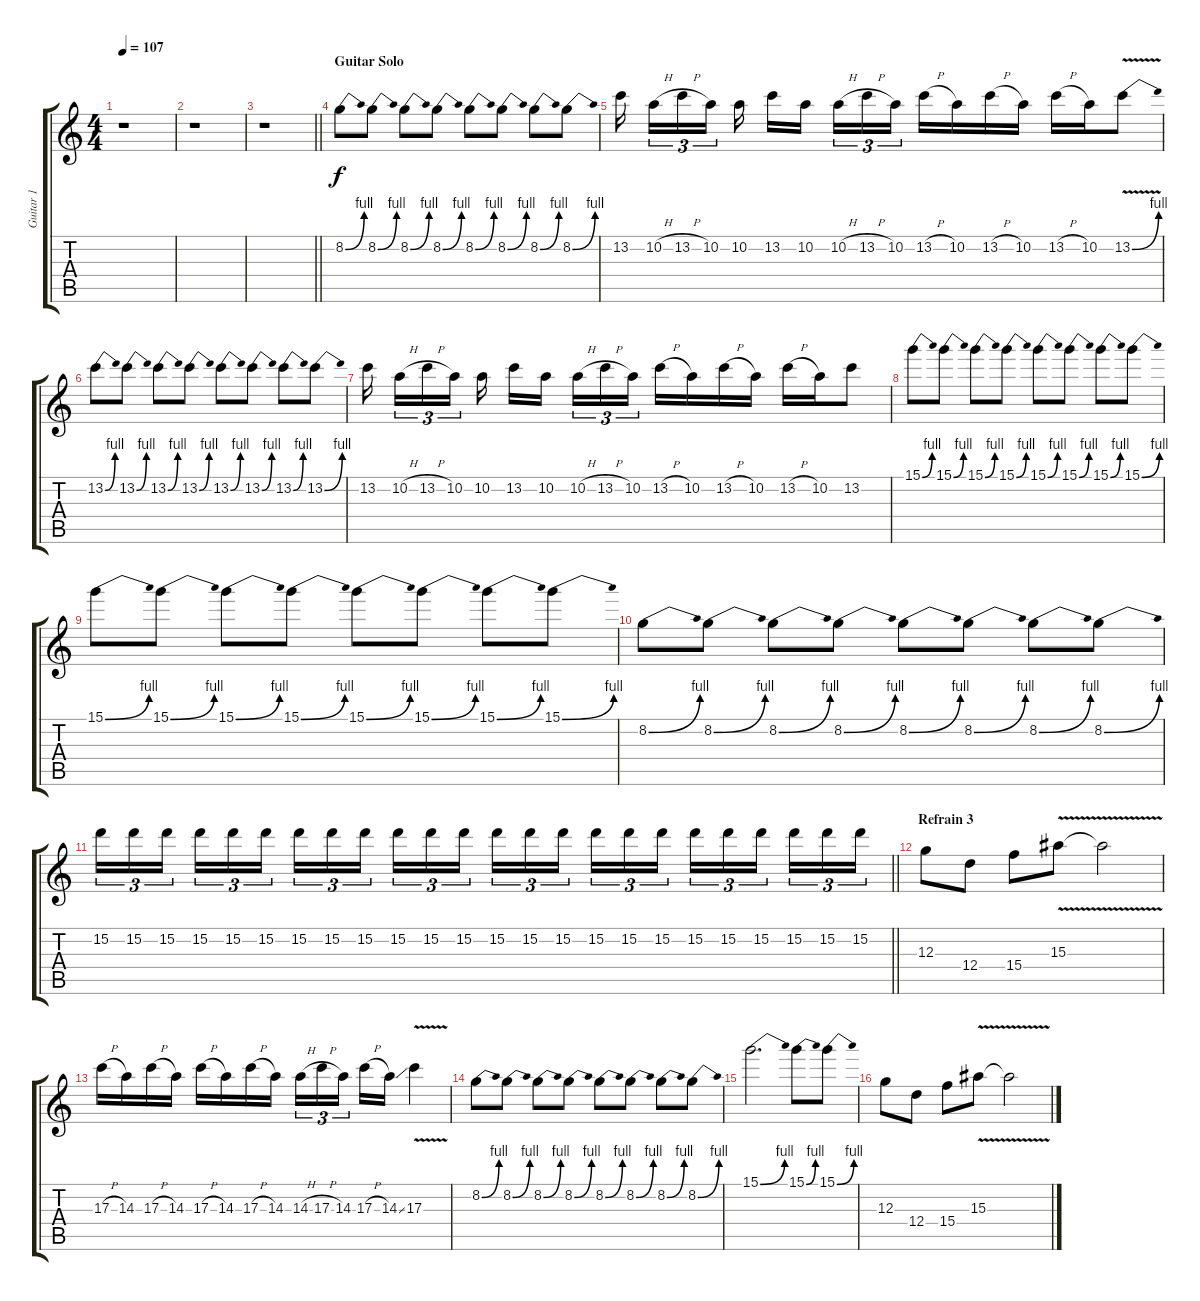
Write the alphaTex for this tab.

\track ("Guitar 1" "Guitar 1") {instrument electricguitarjazz}
\staff {score tabs}
\tuning (E4 B3 G3 D3 A2 D2) {hide}
\ts (4 4)
\tempo 107
\clef g2
\ks c
r.1{dy mp} |
r.1 |
\barLineRight lightlight
r.1 |
\section ("" "Guitar Solo")
8.2{be (bend 0 0 60 4)}.8{dy f} 8.2{be (bend 0 0 60 4)}.8 8.2{be (bend 0 0 60 4)}.8 8.2{be (bend 0 0 60 4)}.8 8.2{be (bend 0 0 60 4)}.8 8.2{be (bend 0 0 60 4)}.8 8.2{be (bend 0 0 60 4)}.8 8.2{be (bend 0 0 60 4)}.8 |
13.2.16{beam splitsecondary} 10.2{h}.16{tu (3 2)} 13.2{h}.16{tu (3 2)} 10.2.16{tu (3 2) beam splitsecondary} 10.2.16 13.2.16 10.2.16{beam splitsecondary} 10.2{h}.16{tu (3 2)} 13.2{h}.16{tu (3 2)} 10.2.16{tu (3 2)} 13.2{h}.16 10.2.16 13.2{h}.16 10.2.16 13.2{h}.16 10.2.16 13.2{be (bend 0 0 60 4) v}.8 |
13.2{be (bend 0 0 60 4)}.8 13.2{be (bend 0 0 60 4)}.8 13.2{be (bend 0 0 60 4)}.8 13.2{be (bend 0 0 60 4)}.8 13.2{be (bend 0 0 60 4)}.8 13.2{be (bend 0 0 60 4)}.8 13.2{be (bend 0 0 60 4)}.8 13.2{be (bend 0 0 60 4)}.8 |
13.2.16{beam splitsecondary} 10.2{h}.16{tu (3 2)} 13.2{h}.16{tu (3 2)} 10.2.16{tu (3 2) beam splitsecondary} 10.2.16 13.2.16 10.2.16{beam splitsecondary} 10.2{h}.16{tu (3 2)} 13.2{h}.16{tu (3 2)} 10.2.16{tu (3 2)} 13.2{h}.16 10.2.16 13.2{h}.16 10.2.16 13.2{h}.16 10.2.16 13.2.8 |
15.1{be (bend 0 0 60 4)}.8 15.1{be (bend 0 0 60 4)}.8 15.1{be (bend 0 0 60 4)}.8 15.1{be (bend 0 0 60 4)}.8 15.1{be (bend 0 0 60 4)}.8 15.1{be (bend 0 0 60 4)}.8 15.1{be (bend 0 0 60 4)}.8 15.1{be (bend 0 0 60 4)}.8 |
15.1{be (bend 0 0 60 4)}.8 15.1{be (bend 0 0 60 4)}.8 15.1{be (bend 0 0 60 4)}.8 15.1{be (bend 0 0 60 4)}.8 15.1{be (bend 0 0 60 4)}.8 15.1{be (bend 0 0 60 4)}.8 15.1{be (bend 0 0 60 4)}.8 15.1{be (bend 0 0 60 4)}.8 |
8.2{be (bend 0 0 60 4)}.8 8.2{be (bend 0 0 60 4)}.8 8.2{be (bend 0 0 60 4)}.8 8.2{be (bend 0 0 60 4)}.8 8.2{be (bend 0 0 60 4)}.8 8.2{be (bend 0 0 60 4)}.8 8.2{be (bend 0 0 60 4)}.8 8.2{be (bend 0 0 60 4)}.8 |
\barLineRight lightlight
15.2.16{tu (3 2)} 15.2.16{tu (3 2)} 15.2.16{tu (3 2) beam splitsecondary} 15.2.16{tu (3 2)} 15.2.16{tu (3 2)} 15.2.16{tu (3 2)} 15.2.16{tu (3 2)} 15.2.16{tu (3 2)} 15.2.16{tu (3 2) beam splitsecondary} 15.2.16{tu (3 2)} 15.2.16{tu (3 2)} 15.2.16{tu (3 2)} 15.2.16{tu (3 2)} 15.2.16{tu (3 2)} 15.2.16{tu (3 2) beam splitsecondary} 15.2.16{tu (3 2)} 15.2.16{tu (3 2)} 15.2.16{tu (3 2)} 15.2.16{tu (3 2)} 15.2.16{tu (3 2)} 15.2.16{tu (3 2) beam splitsecondary} 15.2.16{tu (3 2)} 15.2.16{tu (3 2)} 15.2.16{tu (3 2)} |
\section ("" "Refrain 3")
12.3.8 12.4.8 15.4.8 15.3{v}.8 15.3{t}.2 |
17.3{h}.16 14.3.16 17.3{h}.16 14.3.16 17.3{h}.16 14.3.16 17.3{h}.16 14.3.16 14.3{h}.16{tu (3 2)} 17.3{h}.16{tu (3 2)} 14.3.16{tu (3 2) beam splitsecondary} 17.3{h}.16 14.3{ss}.16 17.3{v}.4 |
8.2{be (bend 0 0 60 4)}.8 8.2{be (bend 0 0 60 4)}.8 8.2{be (bend 0 0 60 4)}.8 8.2{be (bend 0 0 60 4)}.8 8.2{be (bend 0 0 60 4)}.8 8.2{be (bend 0 0 60 4)}.8 8.2{be (bend 0 0 60 4)}.8 8.2{be (bend 0 0 60 4)}.8 |
15.1{be (bend 0 0 60 4)}.2{d} 15.1{be (bend 0 0 60 4)}.8 15.1{be (bend 0 0 60 4)}.8 |
12.3.8 12.4.8 15.4.8 15.3{v}.8 15.3{t}.2
